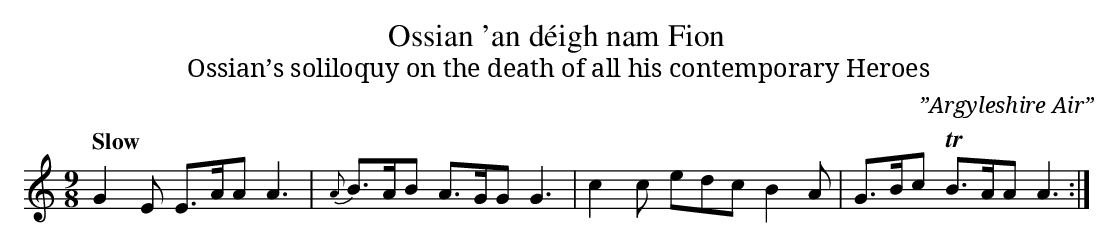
X:1
T:Ossian 'an déigh nam Fion
T:Ossian’s soliloquy on the death of all his contemporary Heroes
M:9/8
L:1/8
Q:"Slow"
O:”Argyleshire Air”
K:Amin
G2E E>AA A3|{A}B>AB A>GG G3|c2c edc B2A|G>Bc TB>AA A3:|
